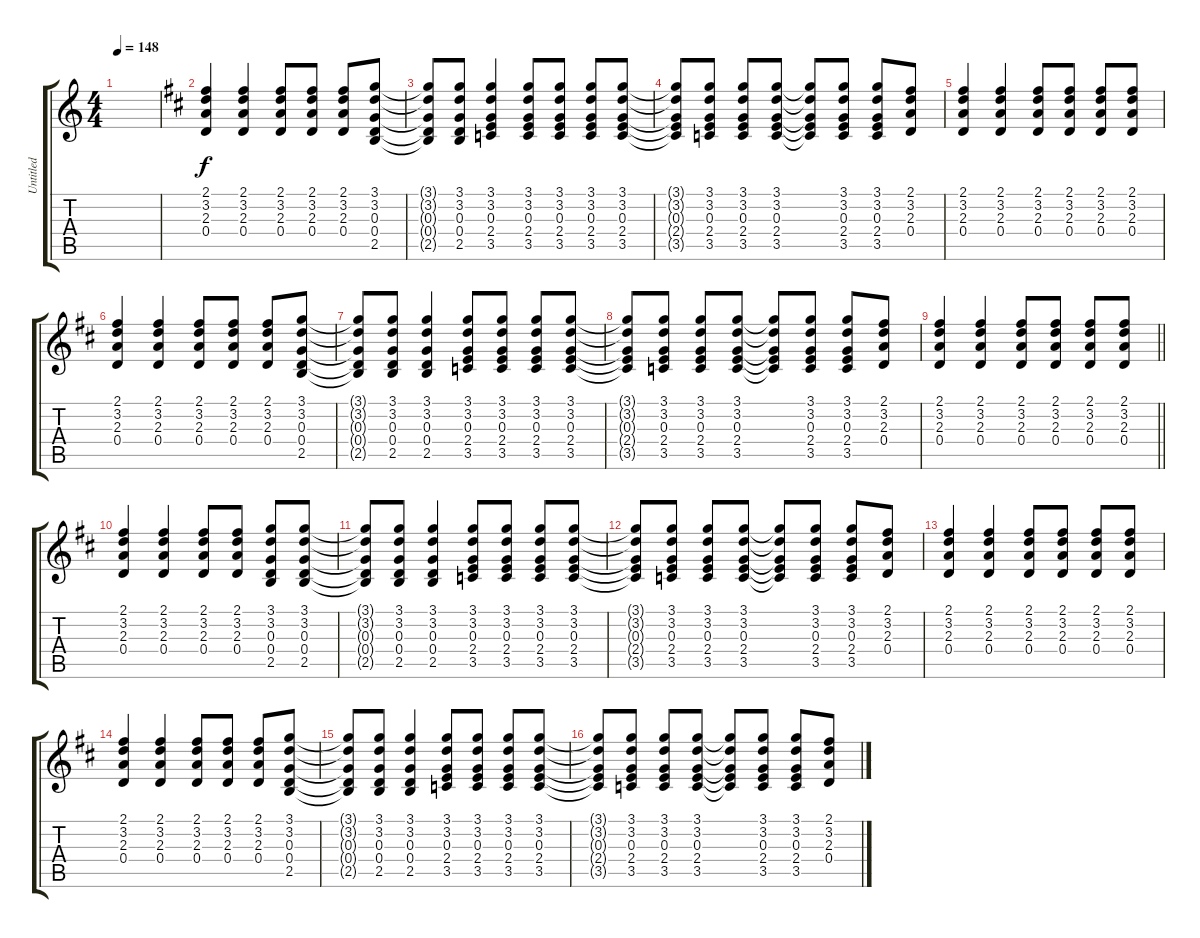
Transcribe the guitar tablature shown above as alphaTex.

\track ("Untitled" "Untitled") {instrument overdrivenguitar}
\staff {score tabs}
\tuning (E4 B3 G3 D3 A2 E2) {hide}
\ts (4 4)
\tempo 148
\clef g2
\ks c
|
\ks d
(2.1 3.2 2.3 0.4).4 (2.1 3.2 2.3 0.4).4 (2.1 3.2 2.3 0.4).8 (2.1 3.2 2.3 0.4).8 (2.1 3.2 2.3 0.4).8 (3.1 3.2 0.3 0.4 2.5).8 |
(3.1{t} 3.2{t} 0.3{t} 0.4{t} 2.5{t}).8 (3.1 3.2 0.3 0.4 2.5).8 (3.1 3.2 0.3 2.4 3.5).4 (3.1 3.2 0.3 2.4 3.5).8 (3.1 3.2 0.3 2.4 3.5).8 (3.1 3.2 0.3 2.4 3.5).8 (3.1 3.2 0.3 2.4 3.5).8 |
(3.1{t} 3.2{t} 0.3{t} 2.4{t} 3.5{t}).8 (3.1 3.2 0.3 2.4 3.5).8 (3.1 3.2 0.3 2.4 3.5).8 (3.1 3.2 0.3 2.4 3.5).8 (3.1{t} 3.2{t} 0.3{t} 2.4{t} 3.5{t}).8 (3.1 3.2 0.3 2.4 3.5).8 (3.1 3.2 0.3 2.4 3.5).8 (2.1 3.2 2.3 0.4).8 |
(2.1 3.2 2.3 0.4).4 (2.1 3.2 2.3 0.4).4 (2.1 3.2 2.3 0.4).8 (2.1 3.2 2.3 0.4).8 (2.1 3.2 2.3 0.4).8 (2.1 3.2 2.3 0.4).8 |
(2.1 3.2 2.3 0.4).4 (2.1 3.2 2.3 0.4).4 (2.1 3.2 2.3 0.4).8 (2.1 3.2 2.3 0.4).8 (2.1 3.2 2.3 0.4).8 (3.1 3.2 0.3 0.4 2.5).8 |
(3.1{t} 3.2{t} 0.3{t} 0.4{t} 2.5{t}).8 (3.1 3.2 0.3 0.4 2.5).8 (3.1 3.2 0.3 0.4 2.5).4 (3.1 3.2 0.3 2.4 3.5).8 (3.1 3.2 0.3 2.4 3.5).8 (3.1 3.2 0.3 2.4 3.5).8 (3.1 3.2 0.3 2.4 3.5).8 |
(3.1{t} 3.2{t} 0.3{t} 2.4{t} 3.5{t}).8 (3.1 3.2 0.3 2.4 3.5).8 (3.1 3.2 0.3 2.4 3.5).8 (3.1 3.2 0.3 2.4 3.5).8 (3.1{t} 3.2{t} 0.3{t} 2.4{t} 3.5{t}).8 (3.1 3.2 0.3 2.4 3.5).8 (3.1 3.2 0.3 2.4 3.5).8 (2.1 3.2 2.3 0.4).8 |
\barLineRight lightlight
(2.1 3.2 2.3 0.4).4 (2.1 3.2 2.3 0.4).4 (2.1 3.2 2.3 0.4).8 (2.1 3.2 2.3 0.4).8 (2.1 3.2 2.3 0.4).8 (2.1 3.2 2.3 0.4).8 |
(2.1 3.2 2.3 0.4).4 (2.1 3.2 2.3 0.4).4 (2.1 3.2 2.3 0.4).8 (2.1 3.2 2.3 0.4).8 (3.1 3.2 0.3 0.4 2.5).8 (3.1 3.2 0.3 0.4 2.5).8 |
(3.1{t} 3.2{t} 0.3{t} 0.4{t} 2.5{t}).8 (3.1 3.2 0.3 0.4 2.5).8 (3.1 3.2 0.3 0.4 2.5).4 (3.1 3.2 0.3 2.4 3.5).8 (3.1 3.2 0.3 2.4 3.5).8 (3.1 3.2 0.3 2.4 3.5).8 (3.1 3.2 0.3 2.4 3.5).8 |
(3.1{t} 3.2{t} 0.3{t} 2.4{t} 3.5{t}).8 (3.1 3.2 0.3 2.4 3.5).8 (3.1 3.2 0.3 2.4 3.5).8 (3.1 3.2 0.3 2.4 3.5).8 (3.1{t} 3.2{t} 0.3{t} 2.4{t} 3.5{t}).8 (3.1 3.2 0.3 2.4 3.5).8 (3.1 3.2 0.3 2.4 3.5).8 (2.1 3.2 2.3 0.4).8 |
(2.1 3.2 2.3 0.4).4 (2.1 3.2 2.3 0.4).4 (2.1 3.2 2.3 0.4).8 (2.1 3.2 2.3 0.4).8 (2.1 3.2 2.3 0.4).8 (2.1 3.2 2.3 0.4).8 |
(2.1 3.2 2.3 0.4).4 (2.1 3.2 2.3 0.4).4 (2.1 3.2 2.3 0.4).8 (2.1 3.2 2.3 0.4).8 (2.1 3.2 2.3 0.4).8 (3.1 3.2 0.3 0.4 2.5).8 |
(3.1{t} 3.2{t} 0.3{t} 0.4{t} 2.5{t}).8 (3.1 3.2 0.3 0.4 2.5).8 (3.1 3.2 0.3 0.4 2.5).4 (3.1 3.2 0.3 2.4 3.5).8 (3.1 3.2 0.3 2.4 3.5).8 (3.1 3.2 0.3 2.4 3.5).8 (3.1 3.2 0.3 2.4 3.5).8 |
(3.1{t} 3.2{t} 0.3{t} 2.4{t} 3.5{t}).8 (3.1 3.2 0.3 2.4 3.5).8 (3.1 3.2 0.3 2.4 3.5).8 (3.1 3.2 0.3 2.4 3.5).8 (3.1{t} 3.2{t} 0.3{t} 2.4{t} 3.5{t}).8 (3.1 3.2 0.3 2.4 3.5).8 (3.1 3.2 0.3 2.4 3.5).8 (2.1 3.2 2.3 0.4).8
